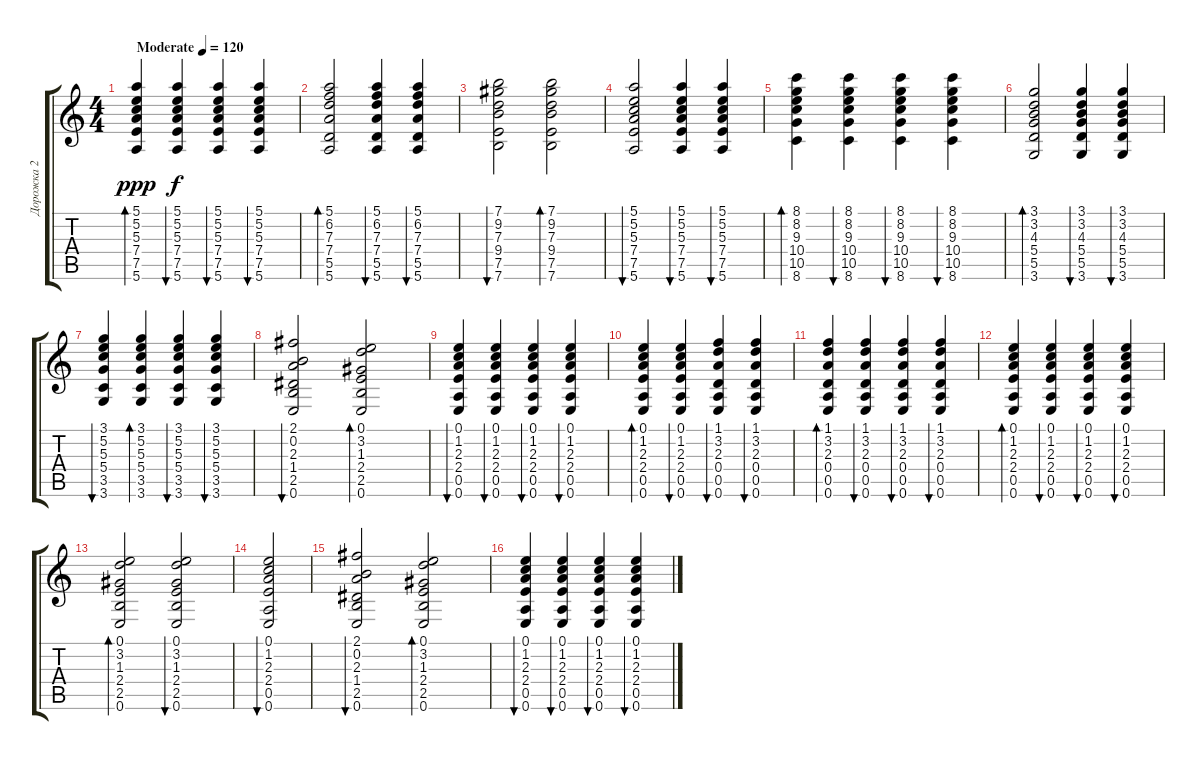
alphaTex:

\track ("Дорожка 2" "Дорожка 2") {instrument electricguitarclean}
\staff {score tabs}
\tuning (E4 B3 G3 D3 A2 E2) {hide}
\ts (4 4)
\tempo (120 "Moderate")
\clef g2
\ks c
(5.1 5.2 5.3 7.4 7.5 5.6).4{bd 60 dy ppp instrument electricguitarclean} (5.1 5.2 5.3 7.4 7.5 5.6).4{bu 60 dy f} (5.1 5.2 5.3 7.4 7.5 5.6).4{bu 60} (5.1 5.2 5.3 7.4 7.5 5.6).4{bu 60} |
(5.1 6.2 7.3 7.4 5.5 5.6).2{bd 60} (5.1 6.2 7.3 7.4 5.5 5.6).4{bu 60} (5.1 6.2 7.3 7.4 5.5 5.6).4{bu 60} |
(7.1 9.2 7.3 9.4 7.5 7.6).2{bu 60} (7.1 9.2 7.3 9.4 7.5 7.6).2{bd 60} |
(5.1 5.2 5.3 7.4 7.5 5.6).2{bu 60} (5.1 5.2 5.3 7.4 7.5 5.6).4{bu 60} (5.1 5.2 5.3 7.4 7.5 5.6).4{bu 60} |
(8.1 8.2 9.3 10.4 10.5 8.6).4{bd 60} (8.1 8.2 9.3 10.4 10.5 8.6).4{bu 60} (8.1 8.2 9.3 10.4 10.5 8.6).4{bu 60} (8.1 8.2 9.3 10.4 10.5 8.6).4{bu 60} |
(3.1 3.2 4.3 5.4 5.5 3.6).2{bd 60} (3.1 3.2 4.3 5.4 5.5 3.6).4{bu 60} (3.1 3.2 4.3 5.4 5.5 3.6).4{bu 60} |
(3.1 5.2 5.3 5.4 3.5 3.6).4{bu 60} (3.1 5.2 5.3 5.4 3.5 3.6).4{bd 60} (3.1 5.2 5.3 5.4 3.5 3.6).4{bu 60} (3.1 5.2 5.3 5.4 3.5 3.6).4{bu 60} |
(2.1 0.2 2.3 1.4 2.5 0.6).2{bu 60} (0.1 3.2 1.3 2.4 2.5 0.6).2{bd 60} |
(0.1 1.2 2.3 2.4 0.5 0.6).4{bu 60} (0.1 1.2 2.3 2.4 0.5 0.6).4{bu 60} (0.1 1.2 2.3 2.4 0.5 0.6).4{bu 60} (0.1 1.2 2.3 2.4 0.5 0.6).4{bu 60} |
(0.1 1.2 2.3 2.4 0.5 0.6).4{bd 60} (0.1 1.2 2.3 2.4 0.5 0.6).4{bu 60} (1.1 3.2 2.3 0.4 0.5 0.6).4{bu 60} (1.1 3.2 2.3 0.4 0.5 0.6).4{bu 60} |
(1.1 3.2 2.3 0.4 0.5 0.6).4{bd 60} (1.1 3.2 2.3 0.4 0.5 0.6).4{bu 60} (1.1 3.2 2.3 0.4 0.5 0.6).4{bu 60} (1.1 3.2 2.3 0.4 0.5 0.6).4{bu 60} |
(0.1 1.2 2.3 2.4 0.5 0.6).4{bd 60} (0.1 1.2 2.3 2.4 0.5 0.6).4{bu 60} (0.1 1.2 2.3 2.4 0.5 0.6).4{bu 60} (0.1 1.2 2.3 2.4 0.5 0.6).4{bu 60} |
(0.1 3.2 1.3 2.4 2.5 0.6).2{bd 60} (0.1 3.2 1.3 2.4 2.5 0.6).2{bu 60} |
(0.1 1.2 2.3 2.4 0.5 0.6).2{bu 60} |
(2.1 0.2 2.3 1.4 2.5 0.6).2{bu 60} (0.1 3.2 1.3 2.4 2.5 0.6).2{bd 60} |
(0.1 1.2 2.3 2.4 0.5 0.6).4{bu 60} (0.1 1.2 2.3 2.4 0.5 0.6).4{bu 60} (0.1 1.2 2.3 2.4 0.5 0.6).4{bu 60} (0.1 1.2 2.3 2.4 0.5 0.6).4{bu 60}
